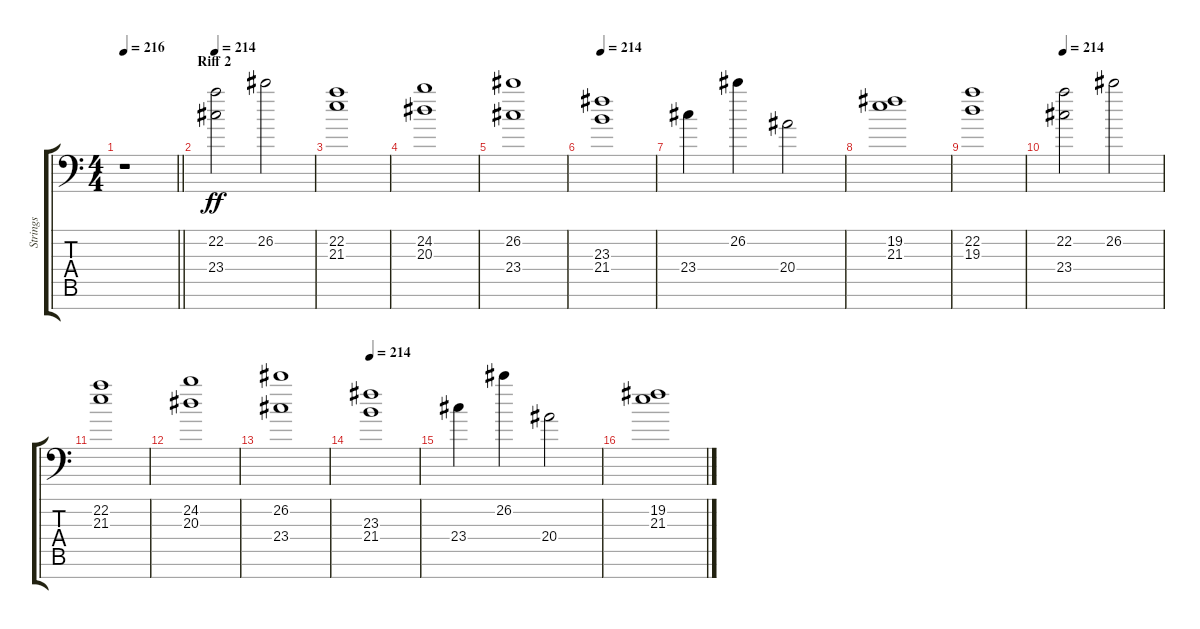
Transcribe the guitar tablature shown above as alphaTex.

\track ("Strings" "Strings") {instrument stringensemble2}
\staff {score tabs}
\tuning (C8 B3 G3 D3 A2 E2 C-1) {hide}
\ts (4 4)
\tempo 216
\clef f4
\barLineRight lightlight
\ks c
r.1{dy ff} |
\section ("" "Riff 2")
\tempo 214
(22.2 23.4).2 26.2.2 |
(22.2 21.3).1 |
(24.2 20.3).1 |
(26.2 23.4).1 |
\tempo 214
(23.3 21.4).1 |
23.4.4 26.2.4 20.4.2 |
(19.2 21.3).1 |
(22.2 19.3).1 |
\tempo 214
(22.2 23.4).2 26.2.2 |
(22.2 21.3).1 |
(24.2 20.3).1 |
(26.2 23.4).1 |
\tempo 214
(23.3 21.4).1 |
23.4.4 26.2.4 20.4.2 |
(19.2 21.3).1
